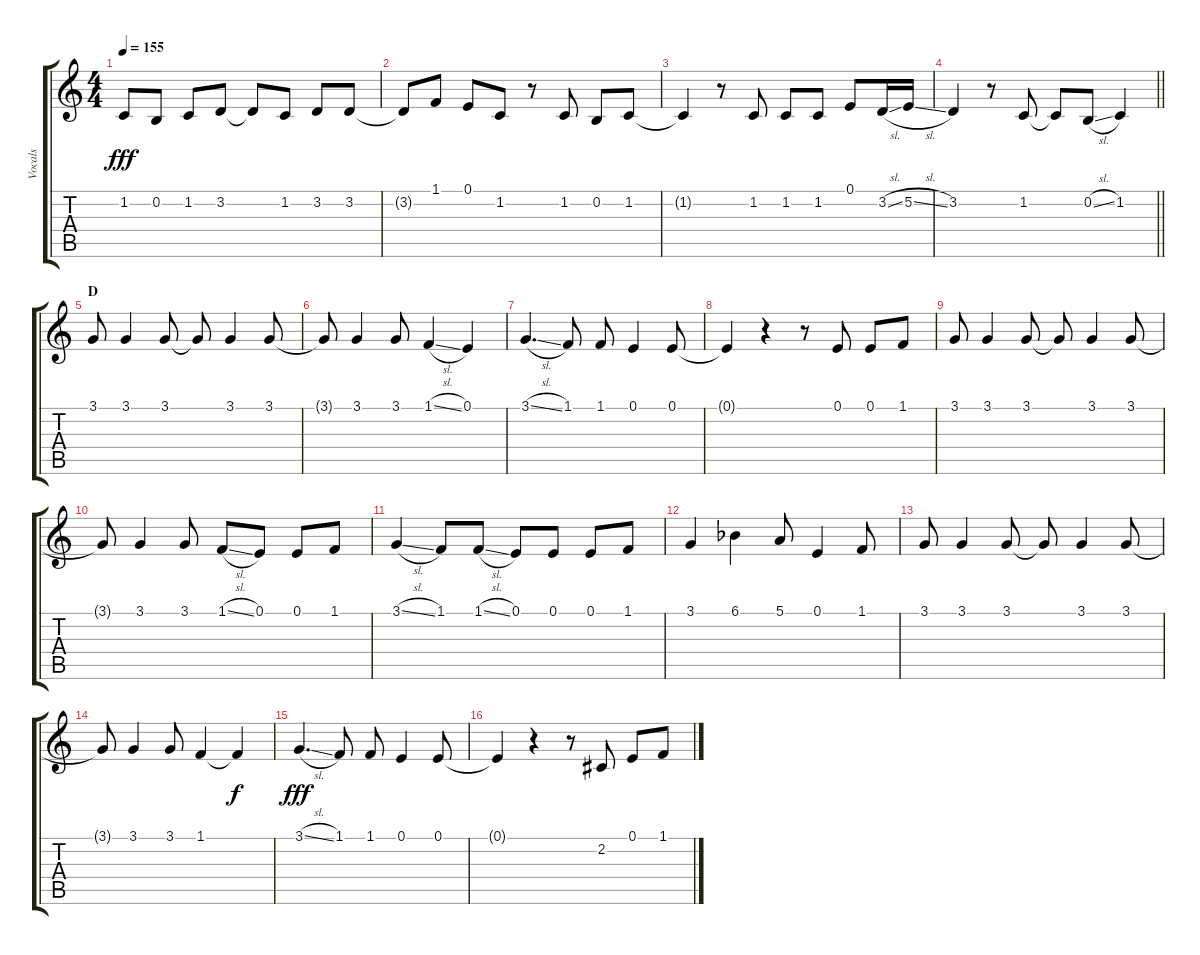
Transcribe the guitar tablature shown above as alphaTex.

\track ("Vocals" "Vocals") {instrument voiceoohs}
\staff {score tabs}
\tuning (E4 B3 G3 D3 A2 E2) {hide}
\ts (4 4)
\tempo 155
\clef g2
\ks c
1.2.8{dy fff} 0.2.8 1.2.8 3.2.8 3.2{t}.8 1.2.8 3.2.8 3.2.8 |
3.2{t}.8 1.1.8 0.1.8 1.2.8 r.8 1.2.8 0.2.8 1.2.8 |
1.2{t}.4 r.8 1.2.8 1.2.8 1.2.8 0.1.8 3.2{sl}.16 5.2{sl}.16 |
\barLineRight lightlight
3.2.4 r.8 1.2.8 1.2{t}.8 0.2{sl}.8 1.2.4 |
\section ("" "D")
3.1.8 3.1.4 3.1.8 3.1{t}.8 3.1.4 3.1.8 |
3.1{t}.8 3.1.4 3.1.8 1.1{sl}.4 0.1.4 |
3.1{sl}.4{d} 1.1.8 1.1.8 0.1.4 0.1.8 |
0.1{t}.4 r.4 r.8 0.1.8 0.1.8 1.1.8 |
3.1.8 3.1.4 3.1.8 3.1{t}.8 3.1.4 3.1.8 |
3.1{t}.8 3.1.4 3.1.8 1.1{sl}.8 0.1.8 0.1.8 1.1.8 |
3.1{sl}.4 1.1.8 1.1{sl}.8 0.1.8 0.1.8 0.1.8 1.1.8 |
3.1.4 6.1{acc b}.4 5.1.8 0.1.4 1.1.8 |
3.1.8 3.1.4 3.1.8 3.1{t}.8 3.1.4 3.1.8 |
3.1{t}.8 3.1.4 3.1.8 1.1.4 1.1{t}.4{dy f} |
3.1{sl}.4{d dy fff} 1.1.8 1.1.8 0.1.4 0.1.8 |
0.1{t}.4 r.4 r.8 2.2.8 0.1.8 1.1.8
